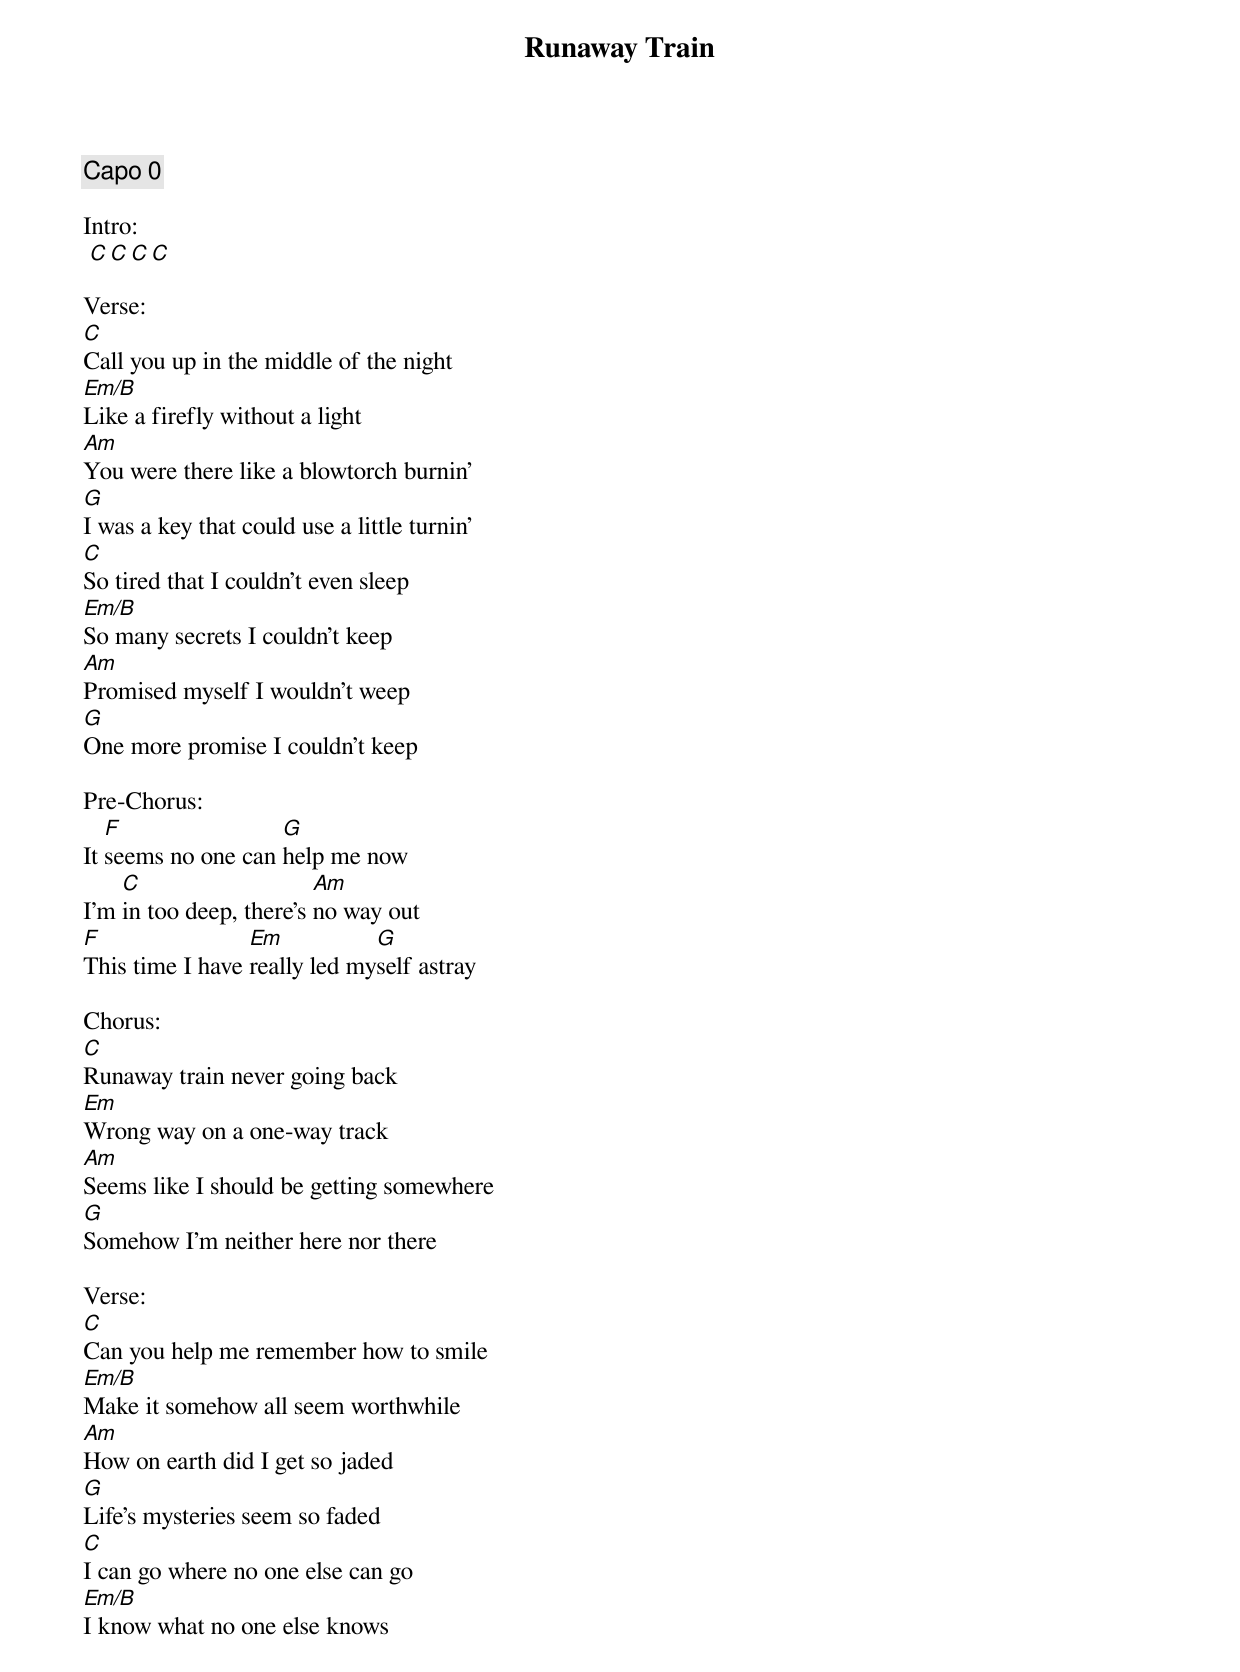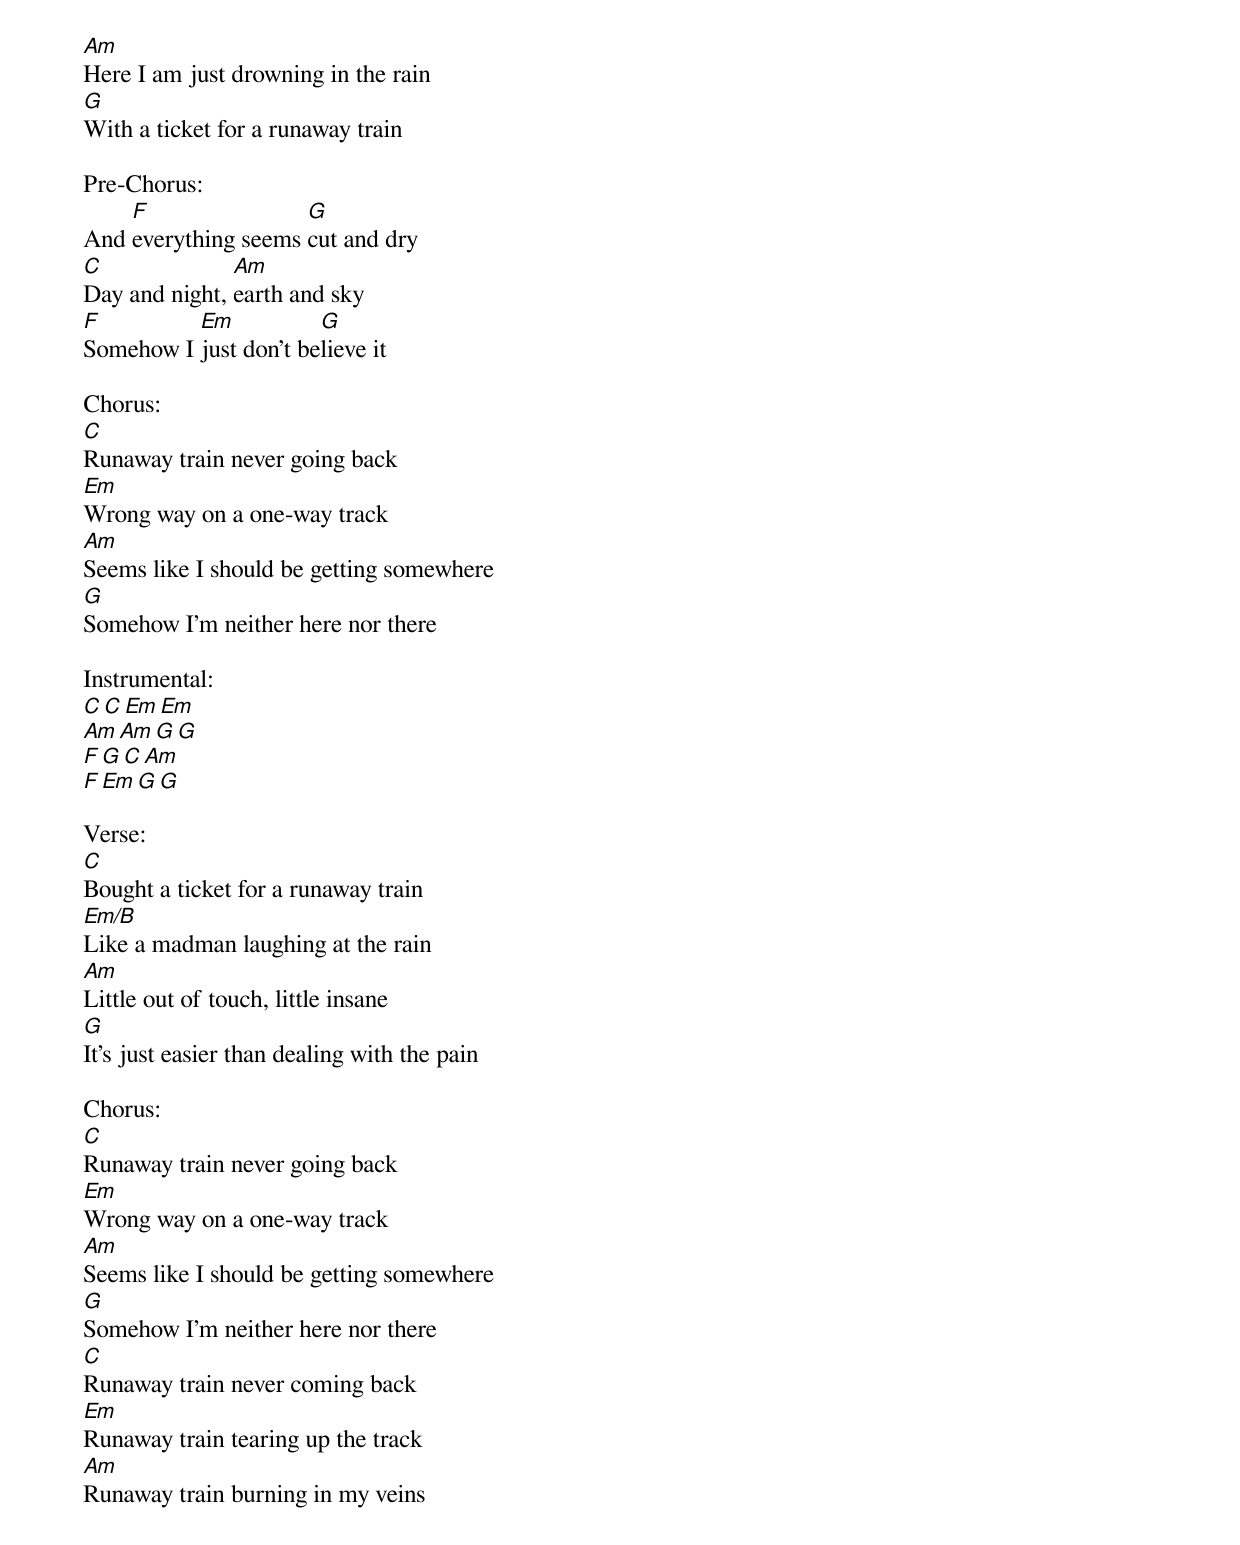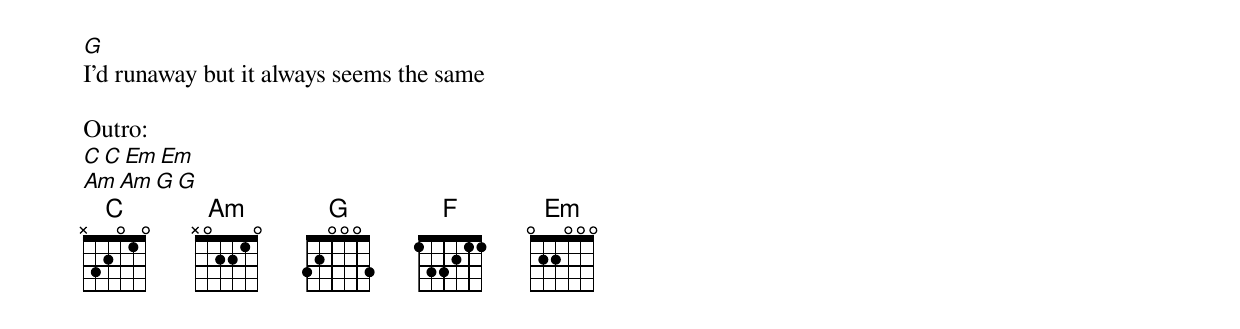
{title:Runaway Train}
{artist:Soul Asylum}
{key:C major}
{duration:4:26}
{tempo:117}
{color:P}

{comment: Capo 0}

Intro:
 [C][C][C][C]

Verse:
[C]Call you up in the middle of the night
[Em/B]Like a firefly without a light
[Am]You were there like a blowtorch burnin'
[G]I was a key that could use a little turnin'
[C]So tired that I couldn't even sleep
[Em/B]So many secrets I couldn't keep
[Am]Promised myself I wouldn't weep
[G]One more promise I couldn't keep

Pre-Chorus:
It [F]seems no one can [G]help me now
I'm [C]in too deep, there's [Am]no way out
[F]This time I have [Em]really led my[G]self astray

Chorus:
[C]Runaway train never going back
[Em]Wrong way on a one-way track
[Am]Seems like I should be getting somewhere
[G]Somehow I'm neither here nor there

Verse:
[C]Can you help me remember how to smile
[Em/B]Make it somehow all seem worthwhile
[Am]How on earth did I get so jaded
[G]Life's mysteries seem so faded
[C]I can go where no one else can go
[Em/B]I know what no one else knows
[Am]Here I am just drowning in the rain
[G]With a ticket for a runaway train

Pre-Chorus:
And [F]everything seems [G]cut and dry
[C]Day and night, [Am]earth and sky
[F]Somehow I [Em]just don't be[G]lieve it

Chorus:
[C]Runaway train never going back
[Em]Wrong way on a one-way track
[Am]Seems like I should be getting somewhere
[G]Somehow I'm neither here nor there

Instrumental:
[C][C][Em][Em]
[Am][Am][G][G]
[F][G][C][Am]
[F][Em][G][G]

Verse:
[C]Bought a ticket for a runaway train
[Em/B]Like a madman laughing at the rain
[Am]Little out of touch, little insane
[G]It's just easier than dealing with the pain

Chorus:
[C]Runaway train never going back
[Em]Wrong way on a one-way track
[Am]Seems like I should be getting somewhere
[G]Somehow I'm neither here nor there
[C]Runaway train never coming back
[Em]Runaway train tearing up the track
[Am]Runaway train burning in my veins
[G]I'd runaway but it always seems the same

Outro:
[C][C][Em][Em]
[Am][Am][G][G]
